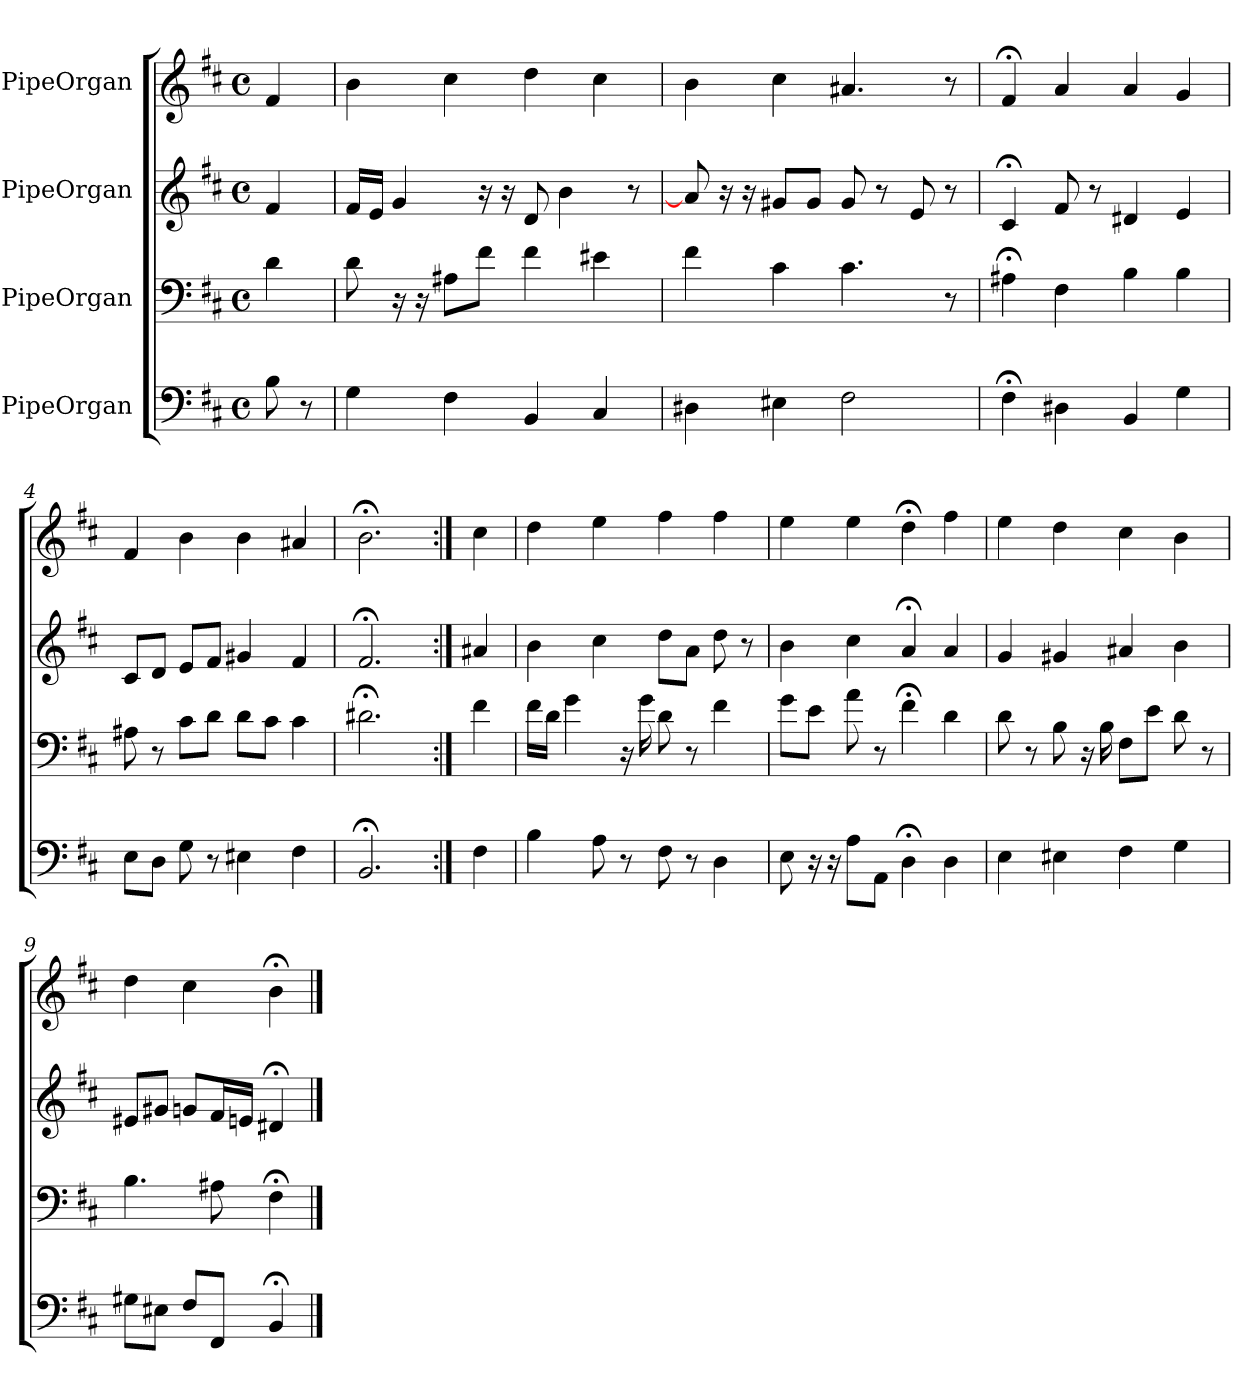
**kern	**kern	**kern	**kern
*part4	*part3	*part2	*part1
*staff4	*staff3	*staff2	*staff1
*I"PipeOrgan	*I"PipeOrgan	*I"PipeOrgan	*I"PipeOrgan
*clefF4	*clefF4	*clefG2	*clefG2
*k[f#c#]	*k[f#c#]	*k[f#c#]	*k[f#c#]
*b:	*b:	*b:	*b:
*M4/4	*M4/4	*M4/4	*M4/4
*met(c)	*met(c)	*met(c)	*met(c)
*MM60	*MM60	*MM60	*MM60
=	=	=	=
8B	4d	4f#	4f#
8r	.	.	.
=1	=1	=1	=1
4G	8d	16f#/LL	4b
.	.	16e/JJ	.
.	16r	4g	.
.	16r	.	.
4F#	8A#X\L	.	4cc#
.	8f#\J	16r	.
.	.	16r	.
4BB	4f#	8d	4dd
.	.	4b	.
4C#	4e#X	.	4cc#
.	.	8r	.
=2	=2	=2	=2
4D#X	4f#	8a]	4b
.	.	16r	.
.	.	16r	.
4E#X	4c#	8g#X/L	4cc#
.	.	8g#/J	.
2F#	4.c#	8g#	4.a#X
.	.	8r	.
.	.	8e	.
.	8r	8r	8r
=3	=3	=3	=3
4F#;<	4A#X;<	4c#;<	4f#;<
4D#X	4F#	8f#	4a
.	.	8r	.
4BB	4B	4d#X	4a
4G	4B	4e	4g
=4	=4	=4	=4
8E\L	8A#X	8c#/L	4f#
8D\J	8r	8d/J	.
8G	8c#\L	8e/L	4b
8r	8d\J	8f#/J	.
4E#X	8d\L	4g#X	4b
.	8c#\J	.	.
4F#	4c#	4f#	4a#X
=5	=5	=5	=5
2.BB;<	2.d#X;<	2.f#;<	2.b;<
=:|!	=:|!	=:|!	=:|!
4F#	4f#	4a#X	4cc#
=6	=6	=6	=6
4B	16f#\LL	4b	4dd
.	16d\JJ	.	.
.	4g	.	.
8A	.	4cc#	4ee
8r	16r	.	.
.	16g	.	.
8F#	8d	8dd\L	4ff#
8r	8r	8a\J	.
4D	4f#	8dd	4ff#
.	.	8r	.
=7	=7	=7	=7
8E	8g\L	4b	4ee
16r	8e\J	.	.
16r	.	.	.
8A\L	8a	4cc#	4ee
8AA\J	8r	.	.
4D;<	4f#;<	4a;<	4dd;<
4D	4d	4a	4ff#
=8	=8	=8	=8
4E	8d	4g	4ee
.	8r	.	.
4E#X	8B	4g#X	4dd
.	16r	.	.
.	16B	.	.
4F#	8F#\L	4a#X	4cc#
.	8e\J	.	.
4G	8d	4b	4b
.	8r	.	.
=9	=9	=9	=9
8G#X\L	4.B	8e#X/L	4dd
8E#X\J	.	8g#X/J	.
8F#/L	.	8gn/L	4cc#
8FF#/J	8A#X	16f#/L	.
.	.	16en/JJ	.
4BB;<	4F#;<	4d#X;<	4b;<
==	==	==	==
*-	*-	*-	*-
